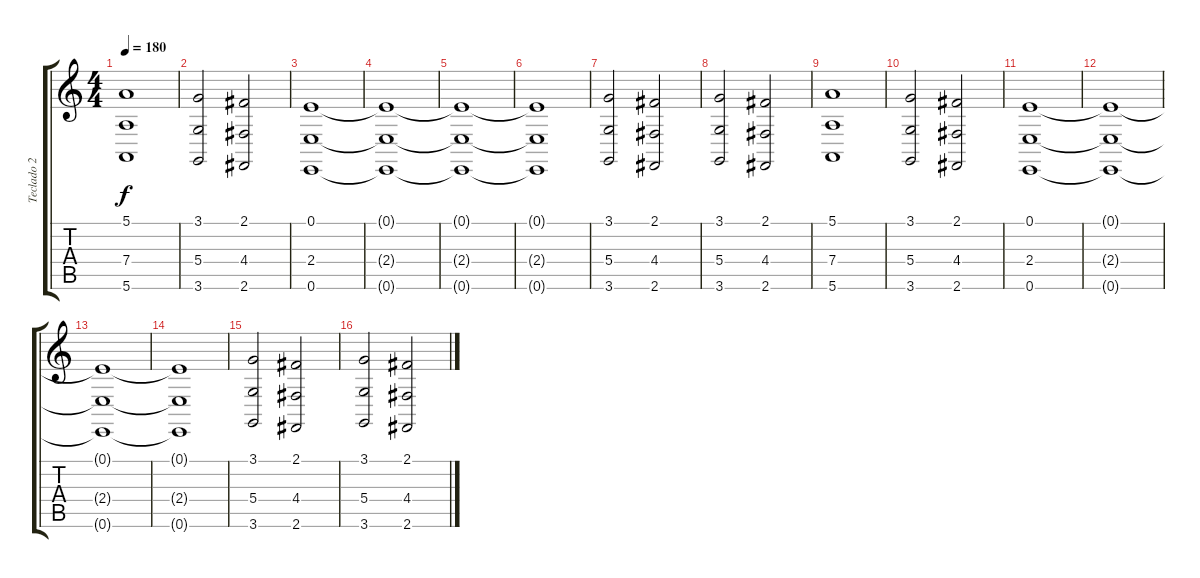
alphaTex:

\track ("Teclado 2" "Teclado 2") {instrument choiraahs}
\staff {score tabs}
\tuning (E4 B3 G3 D3 A2 E2) {hide}
\ts (4 4)
\tempo 180
\clef g2
\ks c
(5.1 7.4 5.6).1{dy f} |
(3.1 5.4 3.6).2 (2.1 4.4 2.6).2 |
(0.1 2.4 0.6).1 |
(0.1{t} 2.4{t} 0.6{t}).1 |
(0.1{t} 2.4{t} 0.6{t}).1 |
(0.1{t} 2.4{t} 0.6{t}).1 |
(3.1 5.4 3.6).2 (2.1 4.4 2.6).2 |
(3.1 5.4 3.6).2 (2.1 4.4 2.6).2 |
(5.1 7.4 5.6).1 |
(3.1 5.4 3.6).2 (2.1 4.4 2.6).2 |
(0.1 2.4 0.6).1 |
(0.1{t} 2.4{t} 0.6{t}).1 |
(0.1{t} 2.4{t} 0.6{t}).1 |
(0.1{t} 2.4{t} 0.6{t}).1 |
(3.1 5.4 3.6).2 (2.1 4.4 2.6).2 |
(3.1 5.4 3.6).2 (2.1 4.4 2.6).2
